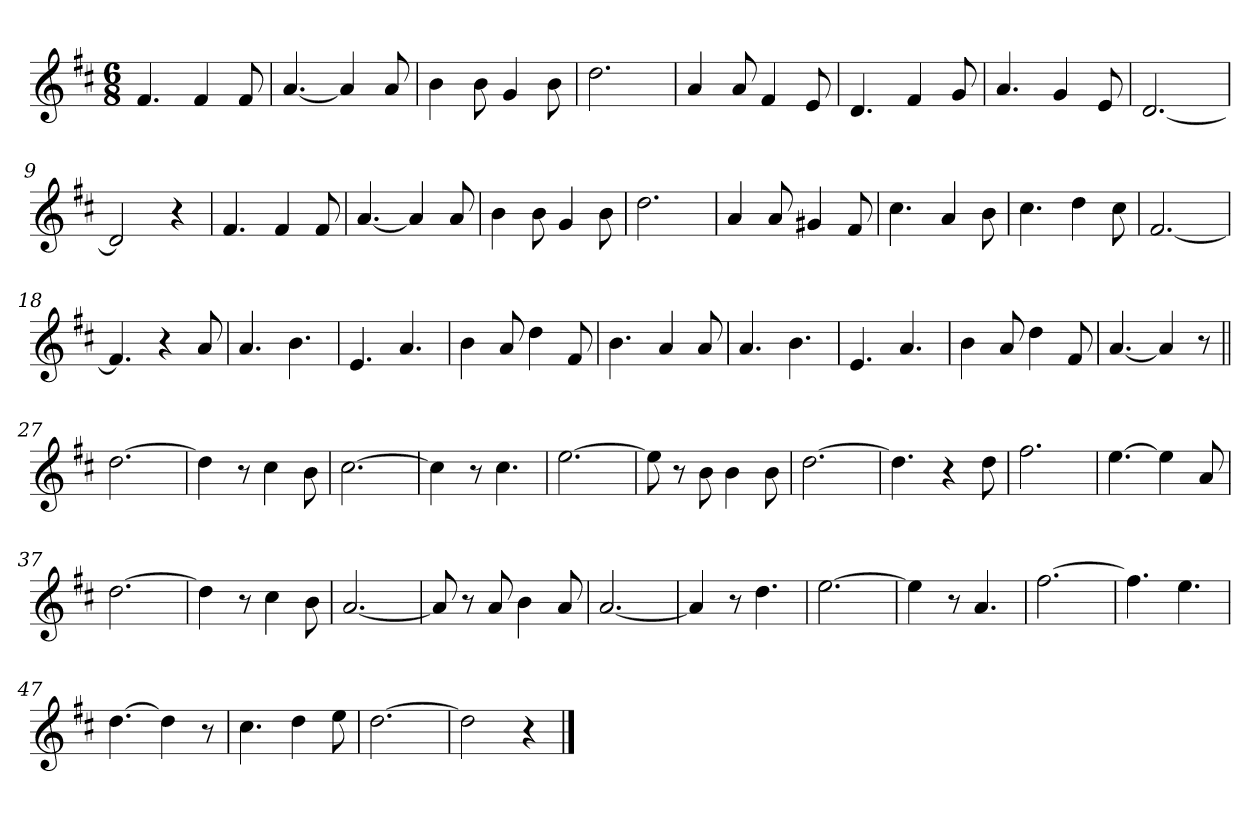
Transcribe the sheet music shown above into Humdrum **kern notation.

**kern
*part1
*staff1
*clefG2
*k[f#c#]
*D:
*M6/8
=1
4.f#/
4f#/
8f#/
=2
[4.a/
4a/]
8a/
=3
4b\
8b\
4g/
8b\
=4
2.dd\
=5
4a/
8a/
4f#/
8e/
=6
4.d/
4f#/
8g/
=7
4.a/
4g/
8e/
=8
[2.d/
=9
2d/]
4r
=10
4.f#/
4f#/
8f#/
=11
[4.a/
4a/]
8a/
!!LO:LB:g=z
=12
4b\
8b\
4g/
8b\
=13
2.dd\
=14
4a/
8a/
4g#X/
8f#/
=15
4.cc#\
4a/
8b\
=16
4.cc#\
4dd\
8cc#\
=17
[2.f#/
=18
4.f#/]
4r
8a/
=19
4.a/
4.b\
=20
4.e/
4.a/
=21
4b\
8a/
4dd\
8f#/
=22
4.b\
4a/
8a/
!!LO:LB:g=z
=23
4.a/
4.b\
=24
4.e/
4.a/
=25
4b\
8a/
4dd\
8f#/
=26
[4.a/
4a/]
8r
=27||
[2.dd\
=28
4dd\]
8r
4cc#\
8b\
=29
[2.cc#\
=30
4cc#\]
8r
4.cc#\
=31
[2.ee\
=32
8ee\]
8r
8b\
4b\
8b\
=33
[2.dd\
=34
4.dd\]
4r
8dd\
!!LO:LB:g=z
=35
2.ff#\
=36
[4.ee\
4ee\]
8a/
=37
[2.dd\
=38
4dd\]
8r
4cc#\
8b\
=39
[2.a/
=40
8a/]
8r
8a/
4b\
8a/
=41
[2.a/
=42
4a/]
8r
4.dd\
=43
[2.ee\
=44
4ee\]
8r
4.a/
=45
[2.ff#\
=46
4.ff#\]
4.ee\
=47
[4.dd\
4dd\]
8r
!!LO:LB:g=z
=48
4.cc#\
4dd\
8ee\
=49
[2.dd\
=50
2dd\]
4r
==
*-
